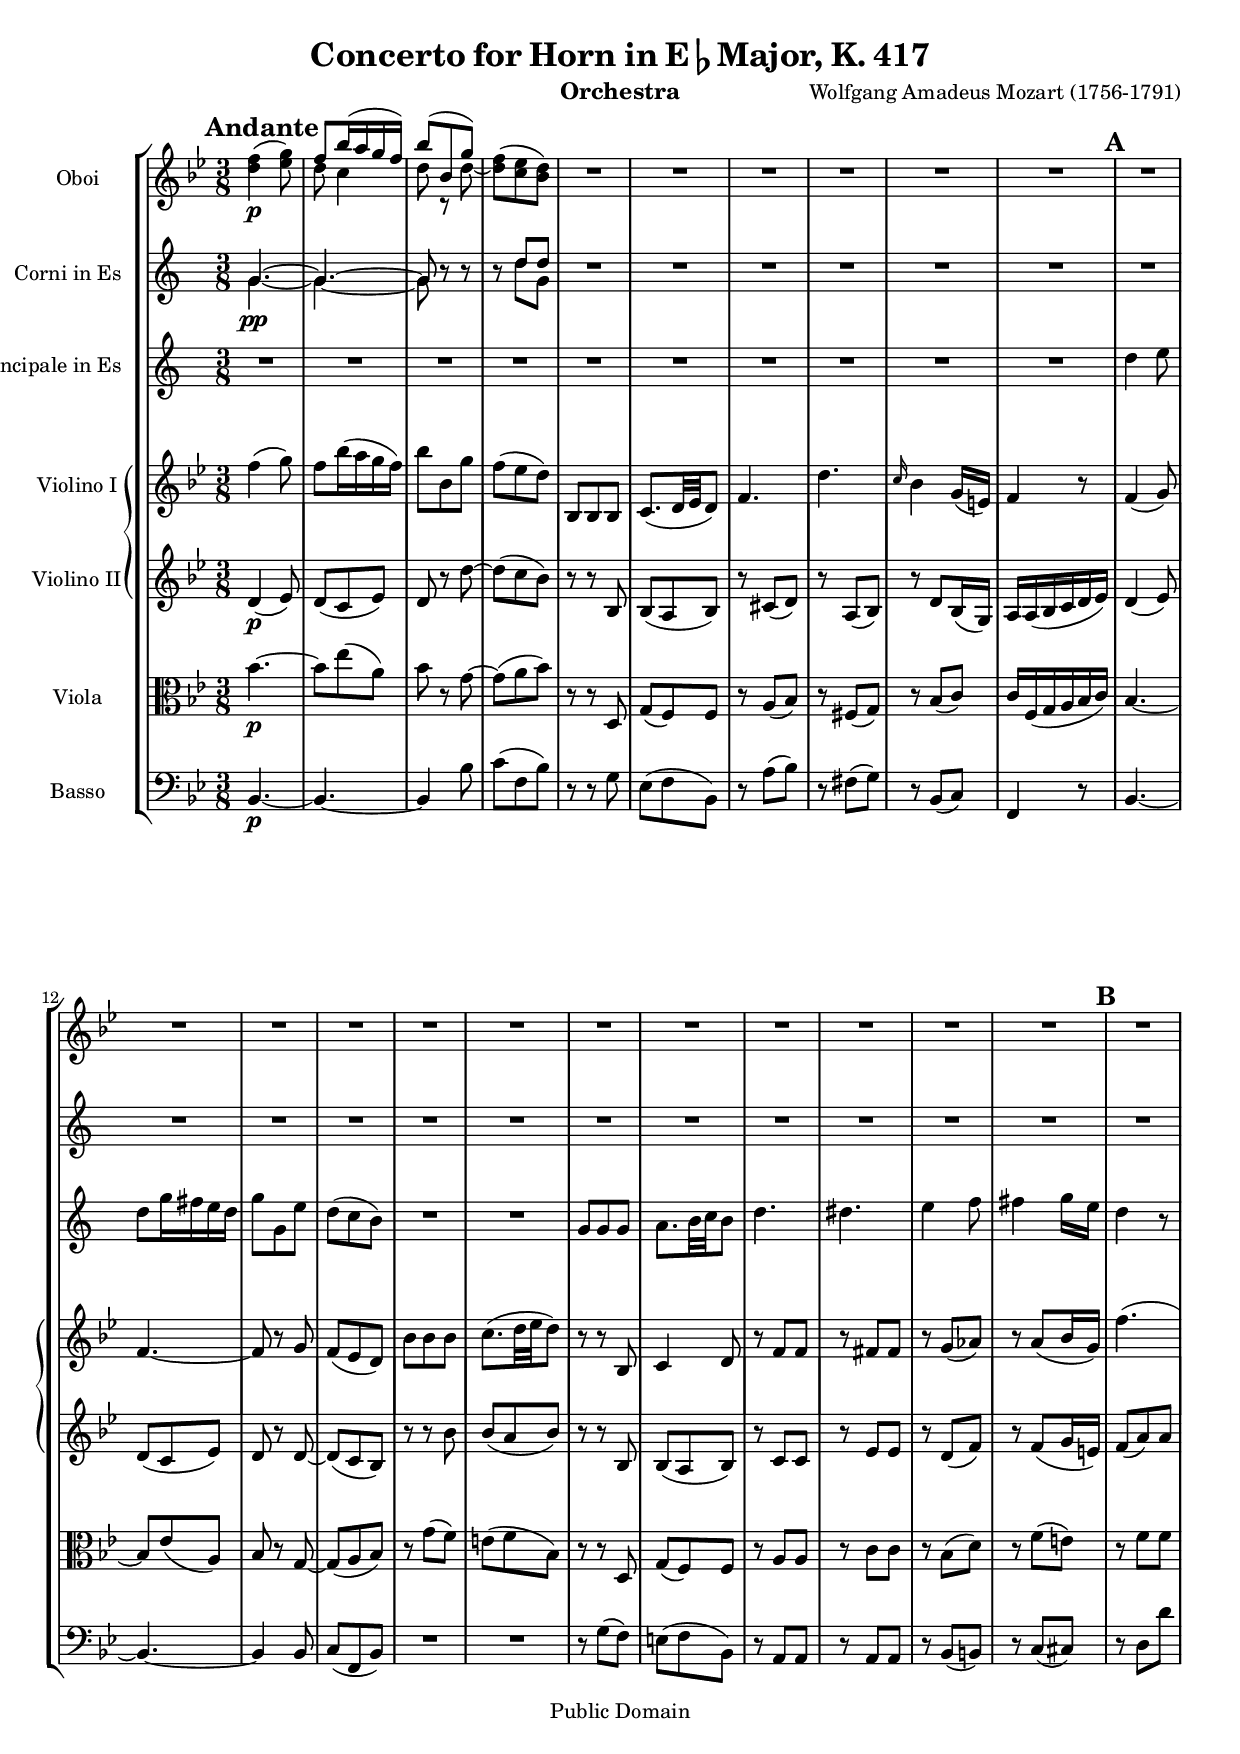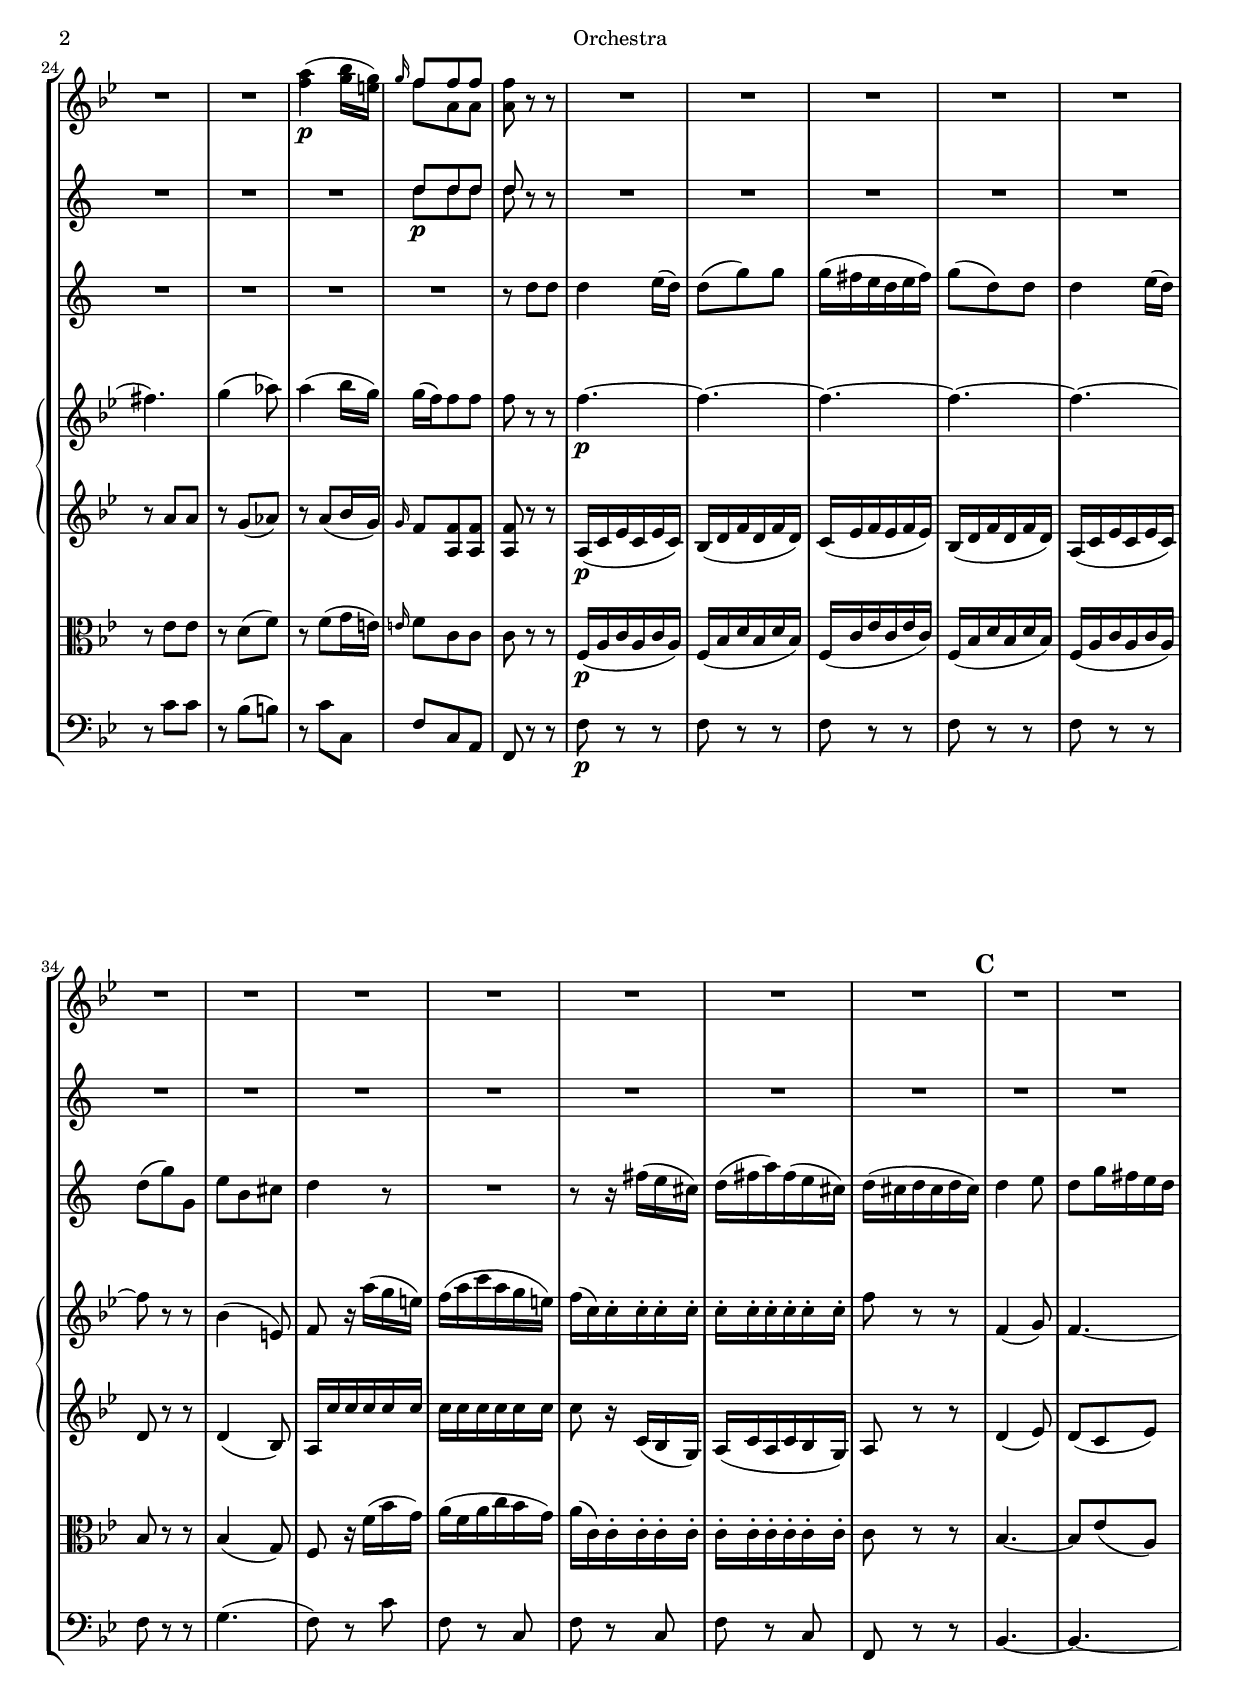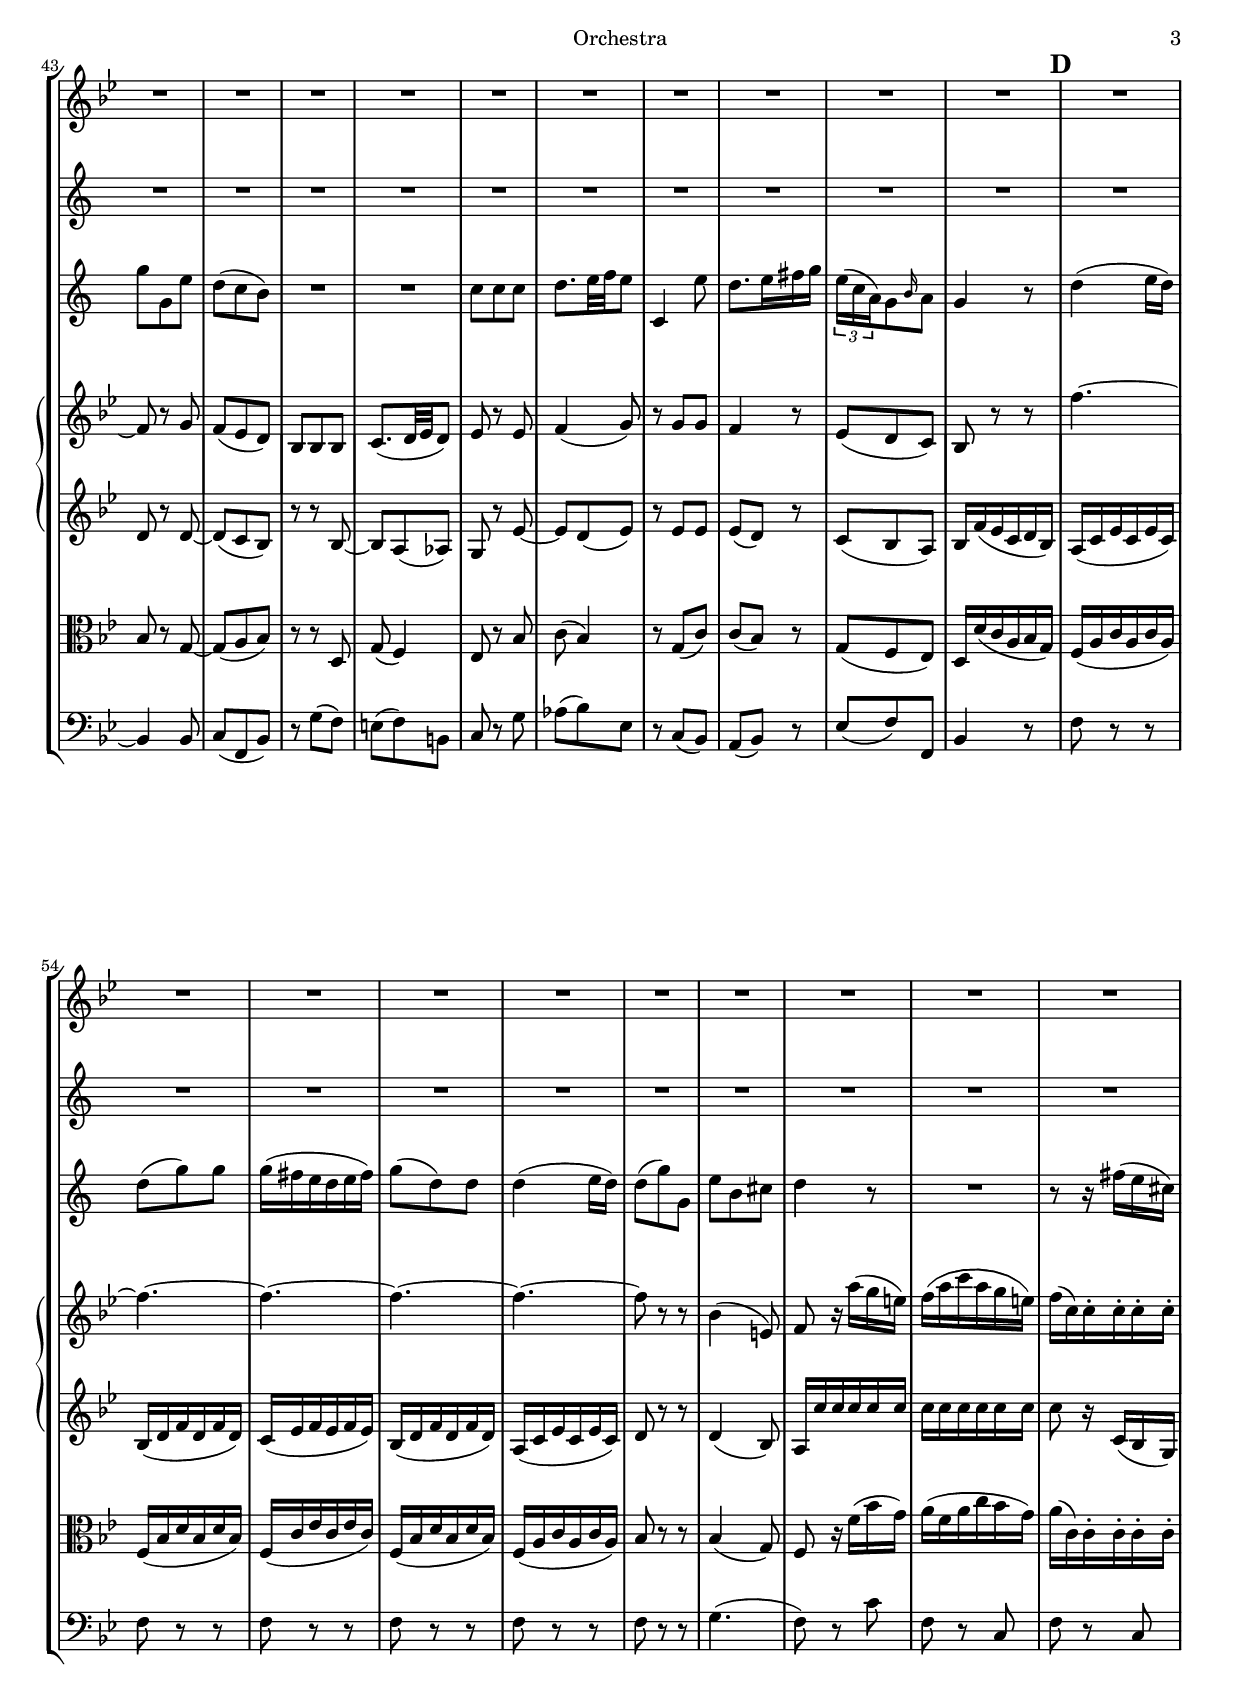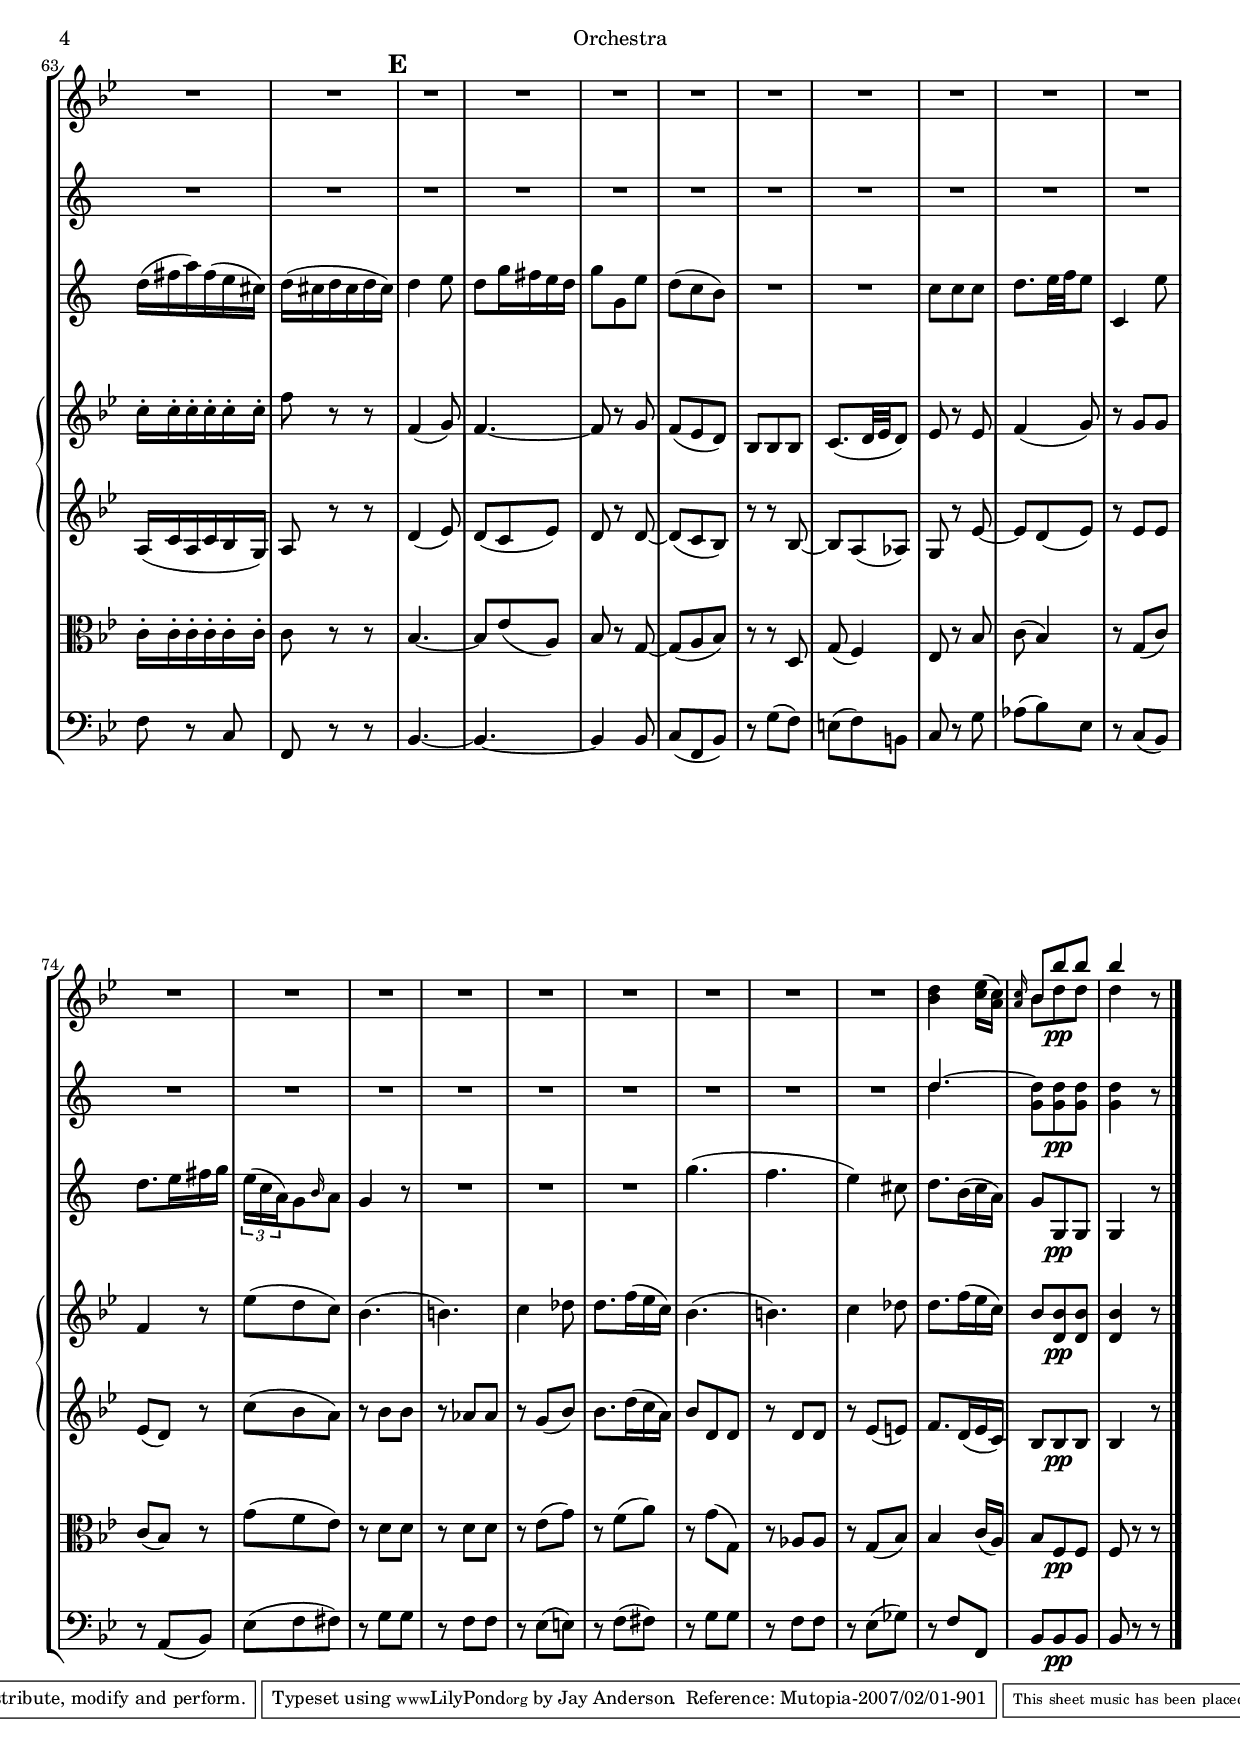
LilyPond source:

\version "2.11.12"

\include "defs.lyi"

oboesMvtII = \relative c''
{
  \key bes \major
  <f d>4(\p <g ees>8) |
  <<
    \new Voice
    {
      \voiceOne
      f8 bes16( a g f) |
      bes8( bes, g') |
    }
    {
      \voiceTwo
      d8 c4 |
      d8 r d~ |
    }
  >> \oneVoice |
  <f d>8( <ees c> <d bes>) |
  R4.*21 |
  <a' f>4(\p <bes g>16 <g e>) |
  \grace g16
  <<
    \new Voice
    {
      \voiceOne
      f8 f f |
    }
    {
      \voiceTwo
      f8 a, a |
    }
  >> \oneVoice |
  <f' a,>8 r r |
  R4.*54 |
  <d bes>4 <ees c>16( <c a>) |
  \grace <c a>16
  <<
    \new Voice
    {
      \voiceOne
      bes8 bes' bes | bes4
    }
    {
      \voiceTwo
      bes,8 d\pp d | d4
    }
  >> \oneVoice r8 |
}


\include "defs.lyi"

hornsMvtII = \relative c''
{
  \key c \major
  \transposition ees
  << { g4.~ | g~ | g8 } \\ { g4.~\pp | g~ | g8 }
  >> r8 r |
  r << {d' d} \\ {d g,} >> |
  R4.*22 |
  << {d'8 d d | d} \\ {d\p d d | d} >> r8 r |
  R4.*54 |
  <<
    {\voiceOne d4.~}
    \new Voice {\voiceTwo d4.}
  >> \oneVoice |
  <d g,>8 <d g,>\pp <d g,> |
  <d g,>4 r8 |
}


hornMvtII = \relative c''
{
  \key c \major
  \transposition ees
  R4.*10 |

  d4 e8 |
  d g16 fis e d |
  g8 g, e' |
  d( c b) |
  R4.*2 |
  g8 g g |
  a8. b32 c b8 |
  d4. |
  dis |
  e4 f8 |
  fis4 g16 e |

  d4 r8 |
  R4.*4 |
  r8 d d |
  d4 e16( d) |
  d8( g) g |
  g16( fis e d e fis) |
  g8( d) d |
  d4 e16( d) |
  d8( g) g, |
  e' b cis |
  d4 r8 |
  R4. |
  r8 r16 fis( e cis) |
  d( fis a) fis( e cis) |
  d( cis d cis d cis) |

  d4 e8 |
  d8 g16 fis e d |
  g8 g, e' |
  d( c b) |
  R4.*2 |
  c8 c c |
  d8. e32 f e8 |
  c,4 e'8 |
  %TODO: I don't like this tweak. Find a better way.
  d8.
    \set stemLeftBeamCount = #1
    \set stemRightBeamCount = #2
    e16
    \set stemLeftBeamCount = #2
    fis g |
  \times 2/3 {e( c a)} g8 \grace b16 a8 |
  g4 r8 |

  d'4( e16 d) |
  d8( g) g |
  g16( fis e d e fis) |
  g8( d) d |
  d4( e16 d) |
  d8( g) g, |
  e' b cis |
  d4 r8 |
  R4. |
  r8 r16 fis( e cis) |
  d( fis a) fis( e cis) |
  d( cis d cis d cis) |

  d4 e8 |
  d8 g16 fis e d |
  g8 g, e' |
  d( c b) |
  R4.*2 |
  c8 c c |
  d8. e32 f e8 |
  c,4 e'8 |
  %TODO: I don't like this tweak. Find a better way.
  d8.
    \set stemLeftBeamCount = #1
    \set stemRightBeamCount = #2
    e16
    \set stemLeftBeamCount = #2
    fis g |
  \times 2/3 {e( c a)} g8 \grace b16 a8 |
  g4 r8 |
  R4.*3 |
  g'4.( |
  f |
  e4) cis8 |
  d8.
    \set stemLeftBeamCount = #1
    \set stemRightBeamCount = #2
    b16(
    \set stemLeftBeamCount = #2
    c a) |
  g8 g,\pp g |
  g4 r8 | \bar "|."
}


\include "defs.lyi"

violinIMvtII = \relative c''
{
  \key bes \major
  f4( g8) |
  f8 bes16( a g f) |
  bes8 bes, g' |
  f( ees d) |
  bes, bes bes |
  c8.( d32 ees d8) |
  f4. |
  d' |
  \grace c16 bes4 g16( e) |
  f4 r8 |
  f4( g8) |
  f4.~ |
  f8 r g |
  f( ees d) |
  bes' bes bes |
  c8.( d32 ees d8) |
  r r bes, |
  c4 d8 |
  r f f |
  r fis fis |
  r g( aes) |
  r a( bes16 g) |
  f'4.( | fis) |
  g4( aes8) |
  a4( bes16 g) |
  g( f) f8 f |
  f r r |
  f4.~\p | \repeat unfold 4 f~ | f8 r r |
  bes,4( e,8) |
  f r16 a'( g e) |
  f( a c a g e) |
  f( c) c-. c-. c-. c-. |
  c-. c-. c-. c-. c-. c-. |
  f8 r r |
  f,4( g8) |
  f4.~ |
  f8 r g |
  f( ees d) |
  bes bes bes |
  c8.( d32 ees d8) |
  ees r ees |
  f4( g8) |
  r g g |
  f4 r8 |
  ees( d c) |
  bes r r |
  \repeat unfold 5 f''4.~ | f8 r r |
  bes,4( e,8) |
  f r16 a'( g e) |
  f( a c a g e) |
  f( c) c-. c-. c-. c-. |
  c-. c-. c-. c-. c-. c-. |
  f8 r r |
  f,4( g8) |
  f4.~ |
  f8 r g |
  f( ees d) |
  bes bes bes |
  c8.( d32 ees d8) |
  ees r ees |
  f4( g8) |
  r g g |
  f4 r8 |
  ees'( d c) |
  \repeat unfold 2
  {
    bes4.( | b) |
    c4 des8 |
    d8.
      \set stemLeftBeamCount = #1
      \set stemRightBeamCount = #2
      f16(
      \set stemLeftBeamCount = #2
      ees c) |
  }
  bes8 <bes d,>\pp <bes d,> |
  <bes d,>4 r8 |
}


\include "defs.lyi"

violinIIMvtII = \relative c'
{
  \key bes \major
  d4(\p ees8) |
  d( c ees) |
  d r d'~ |
  d( c bes) |
  r r bes, |
  bes( a bes) |
  r cis( d) |
  r a( bes) |
  r d bes16( g) |
  a a( bes c d ees) |
  d4( ees8) |
  d( c ees) |
  d r d~ |
  d( c bes) |
  r r bes' |
  bes( a bes) |
  r r bes, |
  bes( a bes) |
  r c c |
  r ees ees |
  r d( f) |
  r f( g16 e) |
  f8( a) a |
  r a a |
  r g( aes) |
  r a( bes16 g) |
  \grace g16 f8 <f a,> <f a,> |
  <f a,> r r |
  a,16(\p c ees c ees c) |
  bes( d f d f d) |
  c( ees f ees f ees) |
  bes( d f d f d) |
  a( c ees c ees c) |
  d8 r r |
  d4( bes8) |
  a16 c' c c c c |
  c c c c c c |
  c8 r16 c,( bes g) |
  a( c a c bes g) |
  a8 r r |
  d4( ees8) |
  d( c ees) |
  d r d~ |
  d( c bes) |
  r r bes~ |
  bes a( aes) |
  g r ees'~ |
  ees d( ees) |
  r ees ees |
  ees( d) r |
  c( bes a) |
  bes16 f'( ees c d bes) |
  a16( c ees c ees c) |
  bes( d f d f d) |
  c( ees f ees f ees) |
  bes( d f d f d) |
  a( c ees c ees c) |
  d8 r r |
  d4( bes8) |
  a16 c' c c c c |
  c c c c c c |
  c8 r16 c,( bes g) |
  a( c a c bes g) |
  a8 r r |
  d4( ees8) |
  d( c ees) |
  d r d~ |
  d( c bes) |
  r r bes~ |
  bes a( aes) |
  g r ees'~ |
  ees d( ees) |
  r ees ees |
  ees( d) r |
  c'( bes a) |
  r bes bes |
  r aes aes |
  r g( bes) |
  bes8.
    \set stemLeftBeamCount = #1
    \set stemRightBeamCount = #2
    d16(
    \set stemLeftBeamCount = #2
    c a) |
  bes8 d, d |
  r d d |
  r ees( e) |
  f8.
    \set stemLeftBeamCount = #1
    \set stemRightBeamCount = #2
    d16(
    \set stemLeftBeamCount = #2
    ees c) |
  bes8 bes\pp bes |
  bes4 r8 |
}


\include "defs.lyi"

violaMvtII = \relative c''
{
  \key bes \major
  \clef alto
  bes4.~\p |
  bes8 ees( a,) |
  bes r g~ |
  g( a bes) |
  r r d,, |
  g( f) f |
  r a( bes) |
  r fis( g) |
  r bes( c) |
  c16 f,( g a bes c) |
  bes4.~ |
  bes8 ees( a,) |
  bes r g~ |
  g( a bes) |
  r g'( f) |
  e( f bes,) |
  r r d, |
  g( f) f |
  r a a |
  r c c |
  r bes( d) |
  r f( e) |
  r f f |
  r ees ees |
  r d( f) |
  r f( g16 e) |
  \grace e16 f8 c c |
  c r r |
  f,16(\p a c a c a) |
  f( bes d bes d bes) |
  f( c' ees c ees c) |
  f,( bes d bes d bes) |
  f( a c a c a) |
  bes8 r r |
  bes4( g8) |
  f8 r16 f'( bes g) |
  a( f a c bes g) |
  a( c,) c-. c-. c-. c-. |
  c-. c-. c-. c-. c-. c-. |
  c8 r r |
  bes4.~ |
  bes8 ees( a,) |
  bes r g~ |
  g( a bes) |
  r r d, |
  g( f4) |
  ees8 r bes' |
  c( bes4) |
  r8 g( c) |
  c( bes) r |
  g( f ees) |
  d16 d'( c a bes g) |
  f16( a c a c a) |
  f( bes d bes d bes) |
  f( c' ees c ees c) |
  f,( bes d bes d bes) |
  f( a c a c a) |
  bes8 r r |
  bes4( g8) |
  f r16 f'( bes g) |
  a( f a c bes g) |
  a( c,) c-. c-. c-. c-. |
  c-. c-. c-. c-. c-. c-. |
  c8 r r |
  bes4.~ |
  bes8 ees( a,) |
  bes r g~ |
  g( a bes) |
  r r d, |
  g( f4) |
  ees8 r bes' |
  c8( bes4) |
  r8 g( c) |
  c( bes) r |
  g'( f ees) |
  r d d |
  r d d |
  r ees( g) |
  r f( a) |
  r g( g,) |
  r aes aes |
  r g( bes) |
  bes4 c16( a) |
  bes8 f\pp f |
  f r r |
}


\include "defs.lyi"

bassMvtII = \relative c
{
  \key bes \major
  \clef bass
  bes4.~\p | bes~ | bes4 bes'8 |
  c( f, bes) |
  r r g |
  ees( f bes,) |
  r a'( bes) |
  r fis( g) |
  r bes,( c) |
  f,4 r8 |
  bes4.~ | bes~ | bes4 bes8 |
  c( f, bes) |
  R4.*2 |
  r8 g'( f) |
  e( f bes,) |
  r a a |
  r a a |
  r bes( b) |
  r c( cis) |
  r d d' |
  r c c |
  r bes( b) |
  r c c, |
  f c a |
  f r r |
  f'\p r r | \repeat unfold 5 {f r r |}
  g4.( |
  f8) r c' |
  \repeat unfold 3 {f, r c |}
  f, r r |
  bes4.~ | bes~ | bes4 bes8 |
  c( f, bes) |
  r g'( f) |
  e( f) b, |
  c r g' |
  aes( bes) ees, |
  r c( bes) |
  a( bes) r
  ees( f) f, |
  bes4 r8 |
  \repeat unfold 6 {f' r r |}
  g4.( |
  f8) r c' |
  \repeat unfold 3 {f, r c |}
  f, r r |
  bes4.~ | bes~ | bes4 bes8 |
  c( f, bes) |
  r g'( f) |
  e( f) b, |
  c r g' |
  aes( bes) ees, |
  r c( bes) |
  r a( bes) |
  ees( f fis) |
  r g g |
  r f f |
  r ees( e) |
  r f( fis) |
  r g g |
  r f f |
  r ees( ges) |
  r f f, |
  bes bes\pp bes |
  bes r r |
}



instrument = "Orchestra"

\paper
{
  %between-system-padding = #0.1
  %between-system-space = #0.1
  ragged-last-bottom = ##f
}

#(set-global-staff-size 18)

\book
{
  \include "Header.lyi"
  \score
  {
    \new StaffGroup
    <<
      \new Staff
      {
        \set Staff.midiInstrument = "oboe"
        \set Staff.instrumentName = "Oboi"
        %\set Staff.shortInstrumentName = "Ob"
        \oboesMvtII
      }
      \new Staff
      {
        \set Staff.midiInstrument = "french horn"
        \set Staff.instrumentName = "Corni in Es"
        %\set Staff.shortInstrumentName = "Cor"
        \hornsMvtII
      }
      \new Staff
      {
        \set Staff.midiInstrument = "french horn"
        \set Staff.instrumentName = "Corno Principale in Es"
        %\set Staff.shortInstrumentName = "Cor"
        << \hornMvtII \outlineMvtII >>
      }
      \new GrandStaff
      <<
        \new Staff
        {
          \set Staff.midiInstrument = "violin"
          \set Staff.instrumentName = "Violino I"
          %\set Staff.shortInstrumentName = "Vn I"
          \violinIMvtII
        }
        \new Staff
        {
          \set Staff.midiInstrument = "violin"
          \set Staff.instrumentName = "Violino II"
          %\set Staff.shortInstrumentName = "Vn II"
          \violinIIMvtII
        }
      >>
      \new Staff
      {
        \set Staff.midiInstrument = "viola"
        \set Staff.instrumentName = "Viola"
        %\set Staff.shortInstrumentName = "Va"
        \violaMvtII
      }
      \new Staff
      {
        \set Staff.midiInstrument = "cello"
        \set Staff.instrumentName = "Basso"
        %\set Staff.shortInstrumentName = "Ba"
        \bassMvtII
      }
    >>
    \layout{}
    \midi
    {
      \context
      {
        \Score
        tempoWholesPerMinute = #(ly:make-moment 72 8)
      }
    }
  }
}

